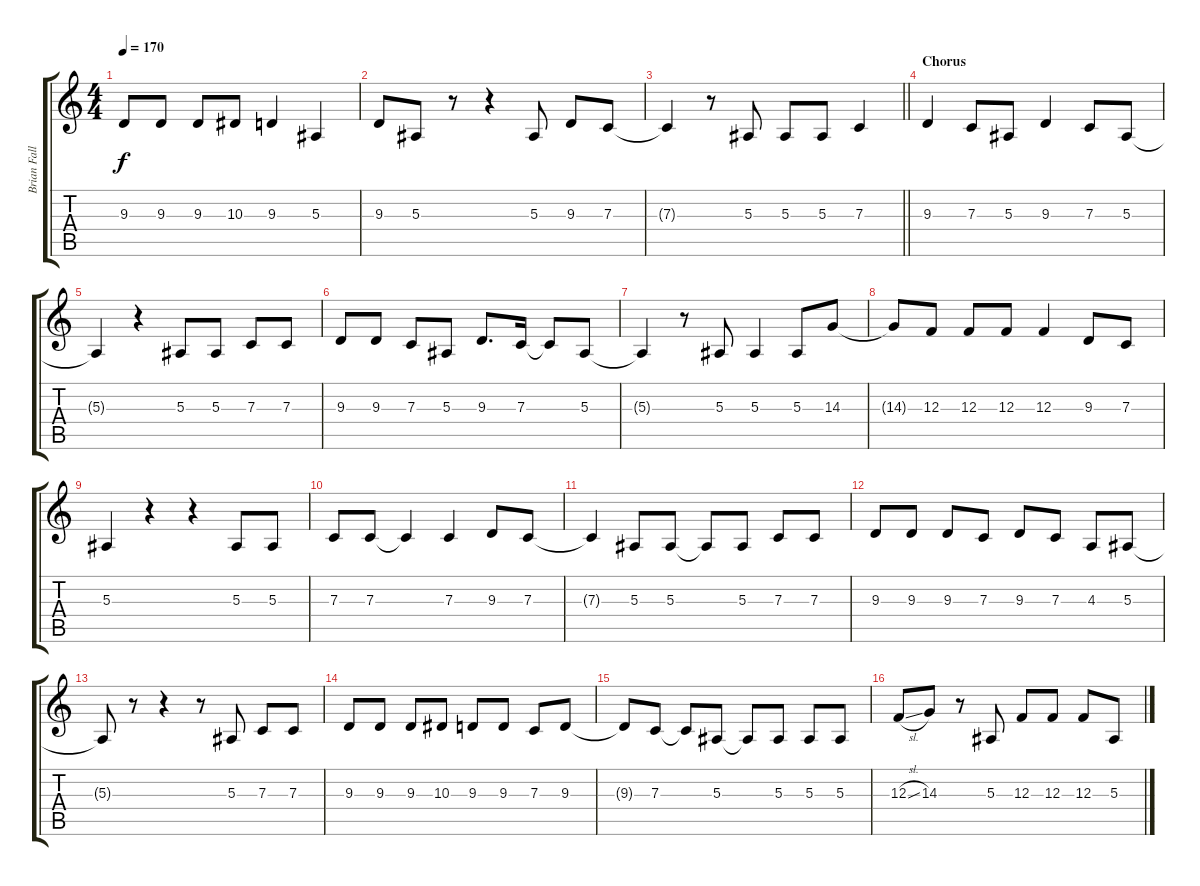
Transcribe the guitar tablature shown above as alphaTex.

\track ("Brian Fallon - Vox" "Brian Fall") {instrument tenorsax}
\staff {score tabs}
\tuning (D4 A3 F3 C3 G2 D2) {hide}
\ts (4 4)
\tempo 170
\clef g2
\ks c
9.3.8{dy f} 9.3.8 9.3.8 10.3.8 9.3.4 5.3.4 |
9.3.8 5.3.8 r.8 r.4 5.3.8 9.3.8 7.3.8 |
\barLineRight lightlight
7.3{t}.4 r.8 5.3.8 5.3.8 5.3.8 7.3.4 |
\section ("" "Chorus")
9.3.4 7.3.8 5.3.8 9.3.4 7.3.8 5.3.8 |
5.3{t}.4 r.4 5.3.8 5.3.8 7.3.8 7.3.8 |
9.3.8 9.3.8 7.3.8 5.3.8 9.3.8{d} 7.3.16 7.3{t}.8 5.3.8 |
5.3{t}.4 r.8 5.3.8 5.3.4 5.3.8 14.3.8 |
14.3{t}.8 12.3.8 12.3.8 12.3.8 12.3.4 9.3.8 7.3.8 |
5.3.4 r.4 r.4 5.3.8 5.3.8 |
7.3.8 7.3.8 7.3{t}.4 7.3.4 9.3.8 7.3.8 |
7.3{t}.4 5.3.8 5.3.8 5.3{t}.8 5.3.8 7.3.8 7.3.8 |
9.3.8 9.3.8 9.3.8 7.3.8 9.3.8 7.3.8 4.3.8 5.3.8 |
5.3{t}.8 r.8 r.4 r.8 5.3.8 7.3.8 7.3.8 |
9.3.8 9.3.8 9.3.8 10.3.8 9.3.8 9.3.8 7.3.8 9.3.8 |
9.3{t}.8 7.3.8 7.3{t}.8 5.3.8 5.3{t}.8 5.3.8 5.3.8 5.3.8 |
12.3{sl}.8 14.3.8 r.8 5.3.8 12.3.8 12.3.8 12.3.8 5.3.8
